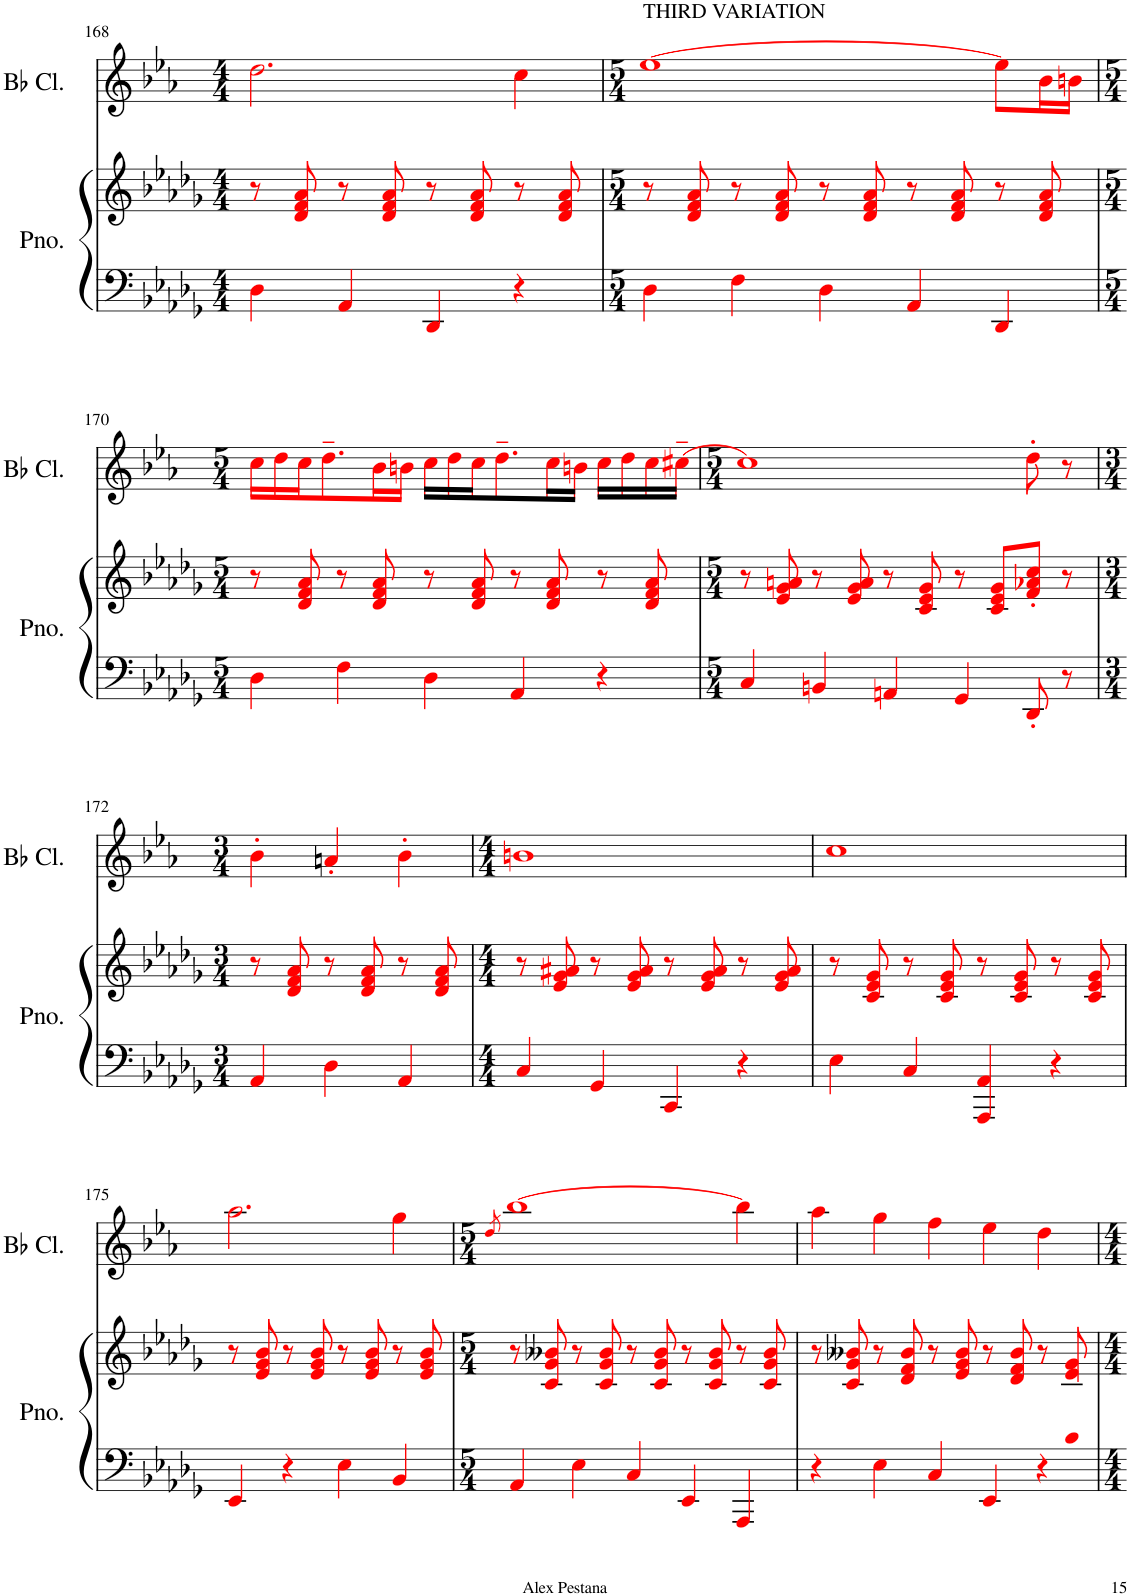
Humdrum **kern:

**kern	**kern	**kern
*part2	*part2	*part1
*staff3	*staff2	*staff1
*I"Piano	*	*I"Bb Clarinet
*I'Pno.	*	*I'Bb Cl.
!!LO:PB:g=z
*clefF4	*clefG2	*clefG2
*	*	*Trd1c2
*k[b-e-a-d-g-]	*k[b-e-a-d-g-]	*k[b-e-a-]
*M4/4	*M4/4	*M4/4
=168	=168	=168
4D-i\	8r	2.ddi\
.	8d-i/ 8fi/ 8a-i/	.
4AA-i/	8r	.
.	8d-i/ 8fi/ 8a-i/	.
4DD-i/	8r	.
.	8d-i/ 8fi/ 8a-i/	.
4r	8r	4cci\
.	8d-i/ 8fi/ 8a-i/	.
=169	=169	=169
*M5/4	*M5/4	*M5/4
!	!	!LO:TX:a:t=THIRD VARIATION
4D-i\	8r	[1ee-i
.	8d-i/ 8fi/ 8a-i/	.
4Fi\	8r	.
.	8d-i/ 8fi/ 8a-i/	.
4D-i\	8r	.
.	8d-i/ 8fi/ 8a-i/	.
4AA-i/	8r	.
.	8d-i/ 8fi/ 8a-i/	.
4DD-i/	8r	8ee-i\L]
.	8d-i/ 8fi/ 8a-i/	16b-i\L
.	.	16bni\JJ
!!LO:LB:g=z
=170	=170	=170
*M5/4	*M5/4	*M5/4
4D-i\	8r	16cci\LL
.	.	16ddi\
.	8d-i/ 8fi/ 8a-i/	16cci\J
.	.	8.dd~i\
4Fi\	8r	.
.	8d-i/ 8fi/ 8a-i/	16b-i\L
.	.	16bni\JJ
4D-i\	8r	16cci\LL
.	.	16ddi\
.	8d-i/ 8fi/ 8a-i/	16cci\J
.	.	8.dd~i\
4AA-i/	8r	.
.	8d-i/ 8fi/ 8a-i/	16cci\L
.	.	16bni\JJ
4r	8r	16cci\LL
.	.	16ddi\
.	8d-i/ 8fi/ 8a-i/	16cci\
.	.	[16cc#X~i\JJ
=171	=171	=171
*M5/4	*M5/4	*M5/4
4Ci/	8r	1cc#i]
.	8e-i/ 8g-i/ 8ani/	.
4BBni/	8r	.
.	8e-i/ 8g-i/ 8ai/	.
4AAni/	8r	.
.	8ci/ 8e-i/ 8g-i/	.
4GG-i/	8r	.
.	8ci/ 8e-i/ 8g-i/L	.
8DD-'i/	8fi/' 8a-Xi/' 8cci/'J	8dd'i\
8r	8r	8r
!!LO:LB:g=z
=172	=172	=172
*M3/4	*M3/4	*M3/4
4AA-i/	8r	4b-'i\
.	8d-i/ 8fi/ 8a-i/	.
4D-i\	8r	4an'i/
.	8d-i/ 8fi/ 8a-i/	.
4AA-i/	8r	4b-'i\
.	8d-i/ 8fi/ 8a-i/	.
=173	=173	=173
*M4/4	*M4/4	*M4/4
4Ci/	8r	1bni
.	8e-i/ 8g-i/ 8a#Xi/	.
4GG-i/	8r	.
.	8e-i/ 8g-i/ 8a#i/	.
4CCi/	8r	.
.	8e-i/ 8g-i/ 8a#i/	.
4r	8r	.
.	8e-i/ 8g-i/ 8a#i/	.
=174	=174	=174
4E-i\	8r	1cci
.	8ci/ 8e-i/ 8g-i/	.
4Ci/	8r	.
.	8ci/ 8e-i/ 8g-i/	.
4AAA-i/ 4AA-i/	8r	.
.	8ci/ 8e-i/ 8g-i/	.
4r	8r	.
.	8ci/ 8e-i/ 8g-i/	.
!!LO:LB:g=z
=175	=175	=175
4EE-i/	8r	2.aa-i\
.	8e-i/ 8g-i/ 8b-i/	.
4r	8r	.
.	8e-i/ 8g-i/ 8b-i/	.
4E-i\	8r	.
.	8e-i/ 8g-i/ 8b-i/	.
4BB-i/	8r	4ggi\
.	8e-i/ 8g-i/ 8b-i/	.
=176	=176	=176
*M5/4	*M5/4	*M5/4
.	.	8qddi/
4AA-i/	8r	[1bb-i
.	8ci/ 8g-i/ 8b--Xi/	.
4E-i\	8r	.
.	8ci/ 8g-i/ 8b--i/	.
4Ci/	8r	.
.	8ci/ 8g-i/ 8b--i/	.
4EE-i/	8r	.
.	8ci/ 8g-i/ 8b--i/	.
4AAA-i/	8r	4bb-i\]
.	8ci/ 8g-i/ 8b--i/	.
=177	=177	=177
4r	8r	4aa-i\
.	8ci/ 8g-i/ 8b--Xi/	.
4E-i\	8r	4ggi\
.	8d-i/ 8fi/ 8b--i/	.
4Ci/	8r	4ffi\
.	8e-i/ 8g-i/ 8b--i/	.
4EE-i/	8r	4ee-i\
.	8d-i/ 8fi/ 8b--i/	.
4r	8r	4ddi\
.	8ci/ 8e-i/ 8g-i/	.
=	=	=
*-	*-	*-
